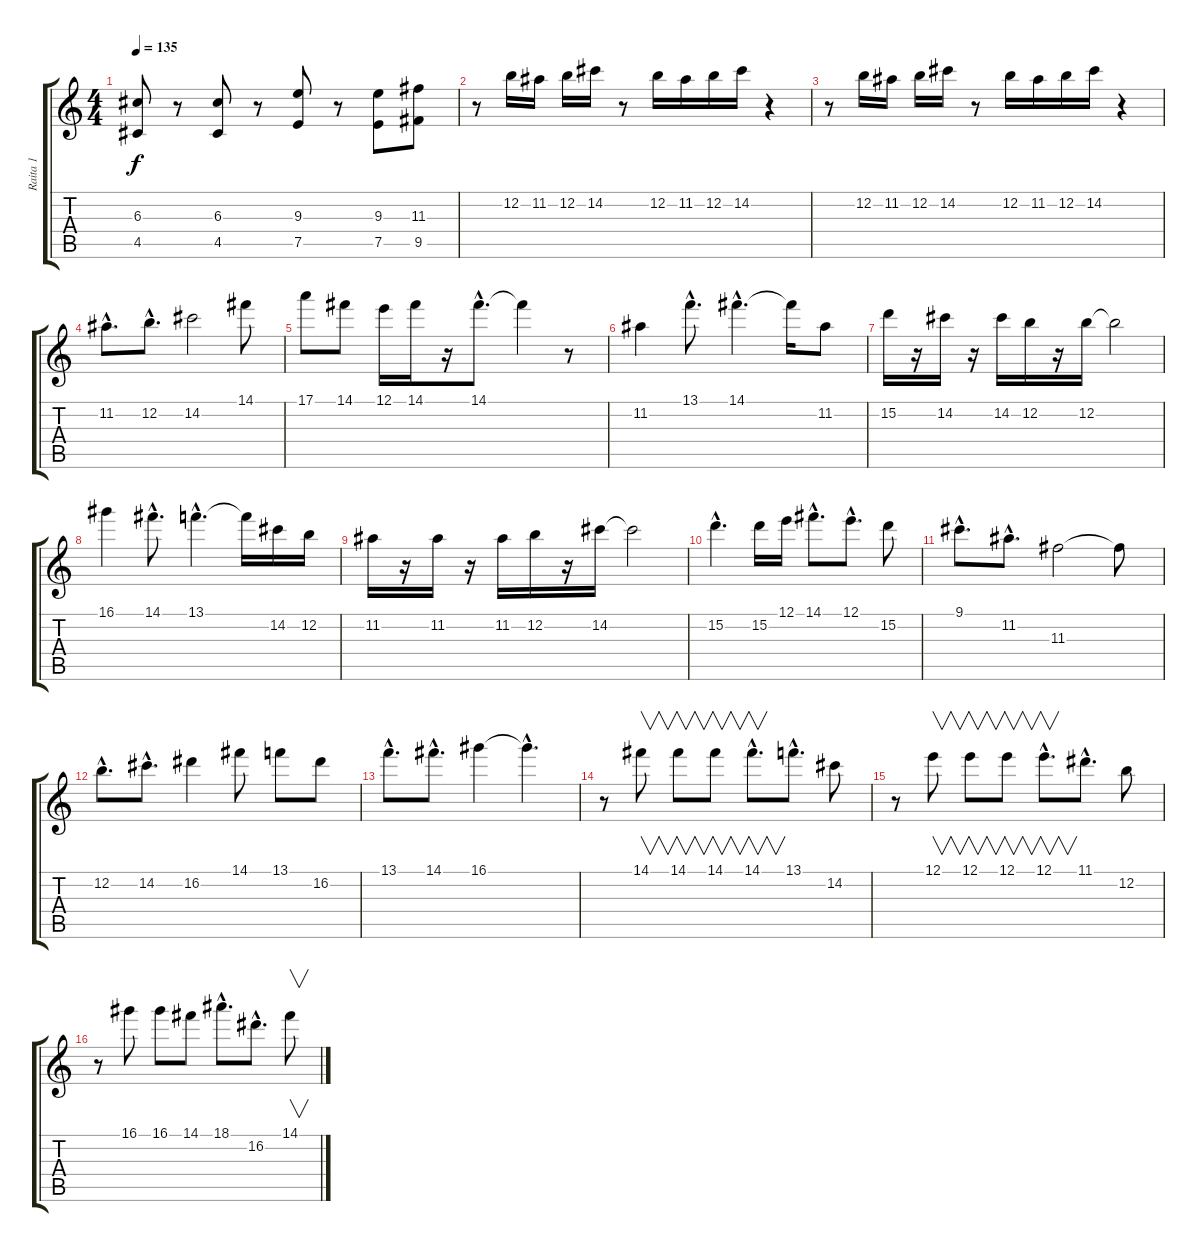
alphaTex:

\track ("Raita 1" "Raita 1") {instrument overdrivenguitar}
\staff {score tabs}
\tuning (E4 B3 G3 D3 A2 E2) {hide}
\ts (4 4)
\tempo 135
\clef g2
\ks c
(6.3 4.5).8{dy f instrument overdrivenguitar} r.8 (6.3 4.5).8 r.8 (9.3 7.5).8 r.8 (9.3 7.5).8 (11.3 9.5).8 |
r.8 12.2.16 11.2.16 12.2.16 14.2.16 r.8 12.2.16 11.2.16 12.2.16 14.2.16 r.4 |
r.8 12.2.16 11.2.16 12.2.16 14.2.16 r.8 12.2.16 11.2.16 12.2.16 14.2.16 r.4 |
11.2{hac}.8{d} 12.2{hac}.8{d} 14.2.2 14.1.8 |
17.1.8 14.1.8 12.1.16 14.1.16 r.16 14.1{hac}.8{d} 14.1{t}.4 r.8 |
11.2.4 13.1{hac}.8{d} 14.1{hac}.4{d} 14.1{t}.16 11.2.8 |
15.2.16 r.16 14.2.16 r.16 14.2.16 12.2.16 r.16 12.2.16 12.2{t}.2 |
16.1.4 14.1{hac}.8{d} 13.1{hac}.4{d} 13.1{t}.16 14.2.16 12.2.16 |
11.2.16 r.16 11.2.16 r.16 11.2.16 12.2.16 r.16 14.2.16 14.2{t}.2 |
15.2{hac}.4{d} 15.2.16 12.1.16 14.1{hac}.8{d} 12.1{hac}.8{d} 15.2.8 |
9.1{hac}.8{d} 11.2{hac}.8{d} 11.3.2 11.3{t}.8 |
12.2{hac}.8{d} 14.2{hac}.8{d} 16.2.4 14.1.8 13.1.8 16.2.8 |
13.1{hac}.8{d} 14.1{hac}.8{d} 16.1.4 16.1{hac t}.4{d} |
r.8 14.1.8{v} 14.1.8{v} 14.1.8{v} 14.1{hac}.8{v d} 13.1{hac}.8{d} 14.2.8 |
r.8 12.1.8{v} 12.1.8{v} 12.1.8{v} 12.1{hac}.8{v d} 11.1{hac}.8{d} 12.2.8 |
r.8 16.1.8 16.1.8 14.1.8 18.1{hac}.8{d} 16.2{hac}.8{d} 14.1.8{v}
